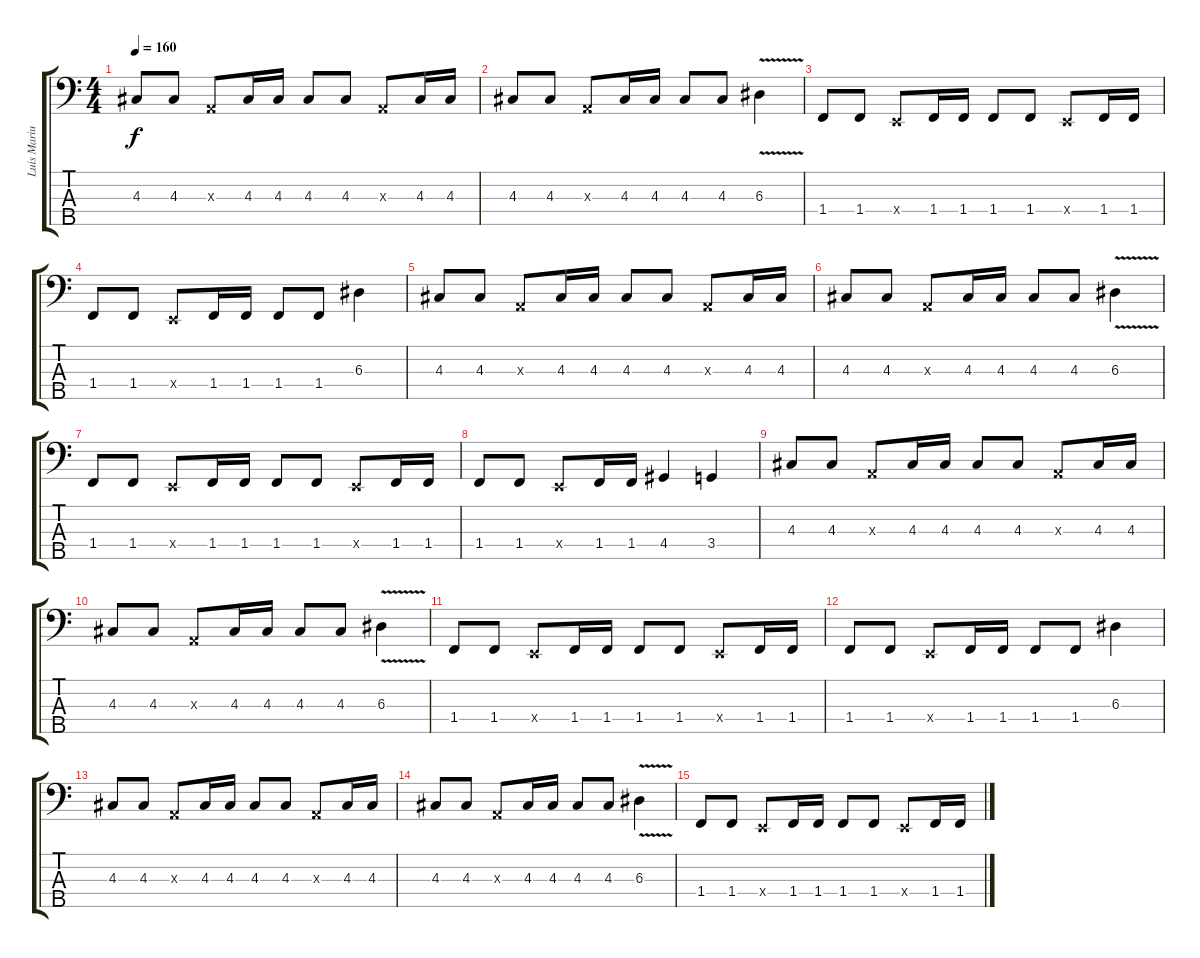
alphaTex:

\track ("Luis Mariutti" "Luis Mariu") {instrument electricbassfinger}
\staff {score tabs}
\tuning (G2 D2 A1 E1 B0) {hide}
\ts (4 4)
\tempo 160
\clef f4
\ks c
4.3.8{dy f} 4.3.8 0.3{x}.8 4.3.16 4.3.16 4.3.8 4.3.8 0.3{x}.8 4.3.16 4.3.16 |
4.3.8 4.3.8 0.3{x}.8 4.3.16 4.3.16 4.3.8 4.3.8 6.3{v}.4 |
1.4.8 1.4.8 0.4{x}.8 1.4.16 1.4.16 1.4.8 1.4.8 0.4{x}.8 1.4.16 1.4.16 |
1.4.8 1.4.8 0.4{x}.8 1.4.16 1.4.16 1.4.8 1.4.8 6.3.4 |
4.3.8 4.3.8 0.3{x}.8 4.3.16 4.3.16 4.3.8 4.3.8 0.3{x}.8 4.3.16 4.3.16 |
4.3.8 4.3.8 0.3{x}.8 4.3.16 4.3.16 4.3.8 4.3.8 6.3{v}.4 |
1.4.8 1.4.8 0.4{x}.8 1.4.16 1.4.16 1.4.8 1.4.8 0.4{x}.8 1.4.16 1.4.16 |
1.4.8 1.4.8 0.4{x}.8 1.4.16 1.4.16 4.4.4 3.4.4 |
4.3.8 4.3.8 0.3{x}.8 4.3.16 4.3.16 4.3.8 4.3.8 0.3{x}.8 4.3.16 4.3.16 |
4.3.8 4.3.8 0.3{x}.8 4.3.16 4.3.16 4.3.8 4.3.8 6.3{v}.4 |
1.4.8 1.4.8 0.4{x}.8 1.4.16 1.4.16 1.4.8 1.4.8 0.4{x}.8 1.4.16 1.4.16 |
1.4.8 1.4.8 0.4{x}.8 1.4.16 1.4.16 1.4.8 1.4.8 6.3.4 |
4.3.8 4.3.8 0.3{x}.8 4.3.16 4.3.16 4.3.8 4.3.8 0.3{x}.8 4.3.16 4.3.16 |
4.3.8 4.3.8 0.3{x}.8 4.3.16 4.3.16 4.3.8 4.3.8 6.3{v}.4 |
1.4.8 1.4.8 0.4{x}.8 1.4.16 1.4.16 1.4.8 1.4.8 0.4{x}.8 1.4.16 1.4.16
